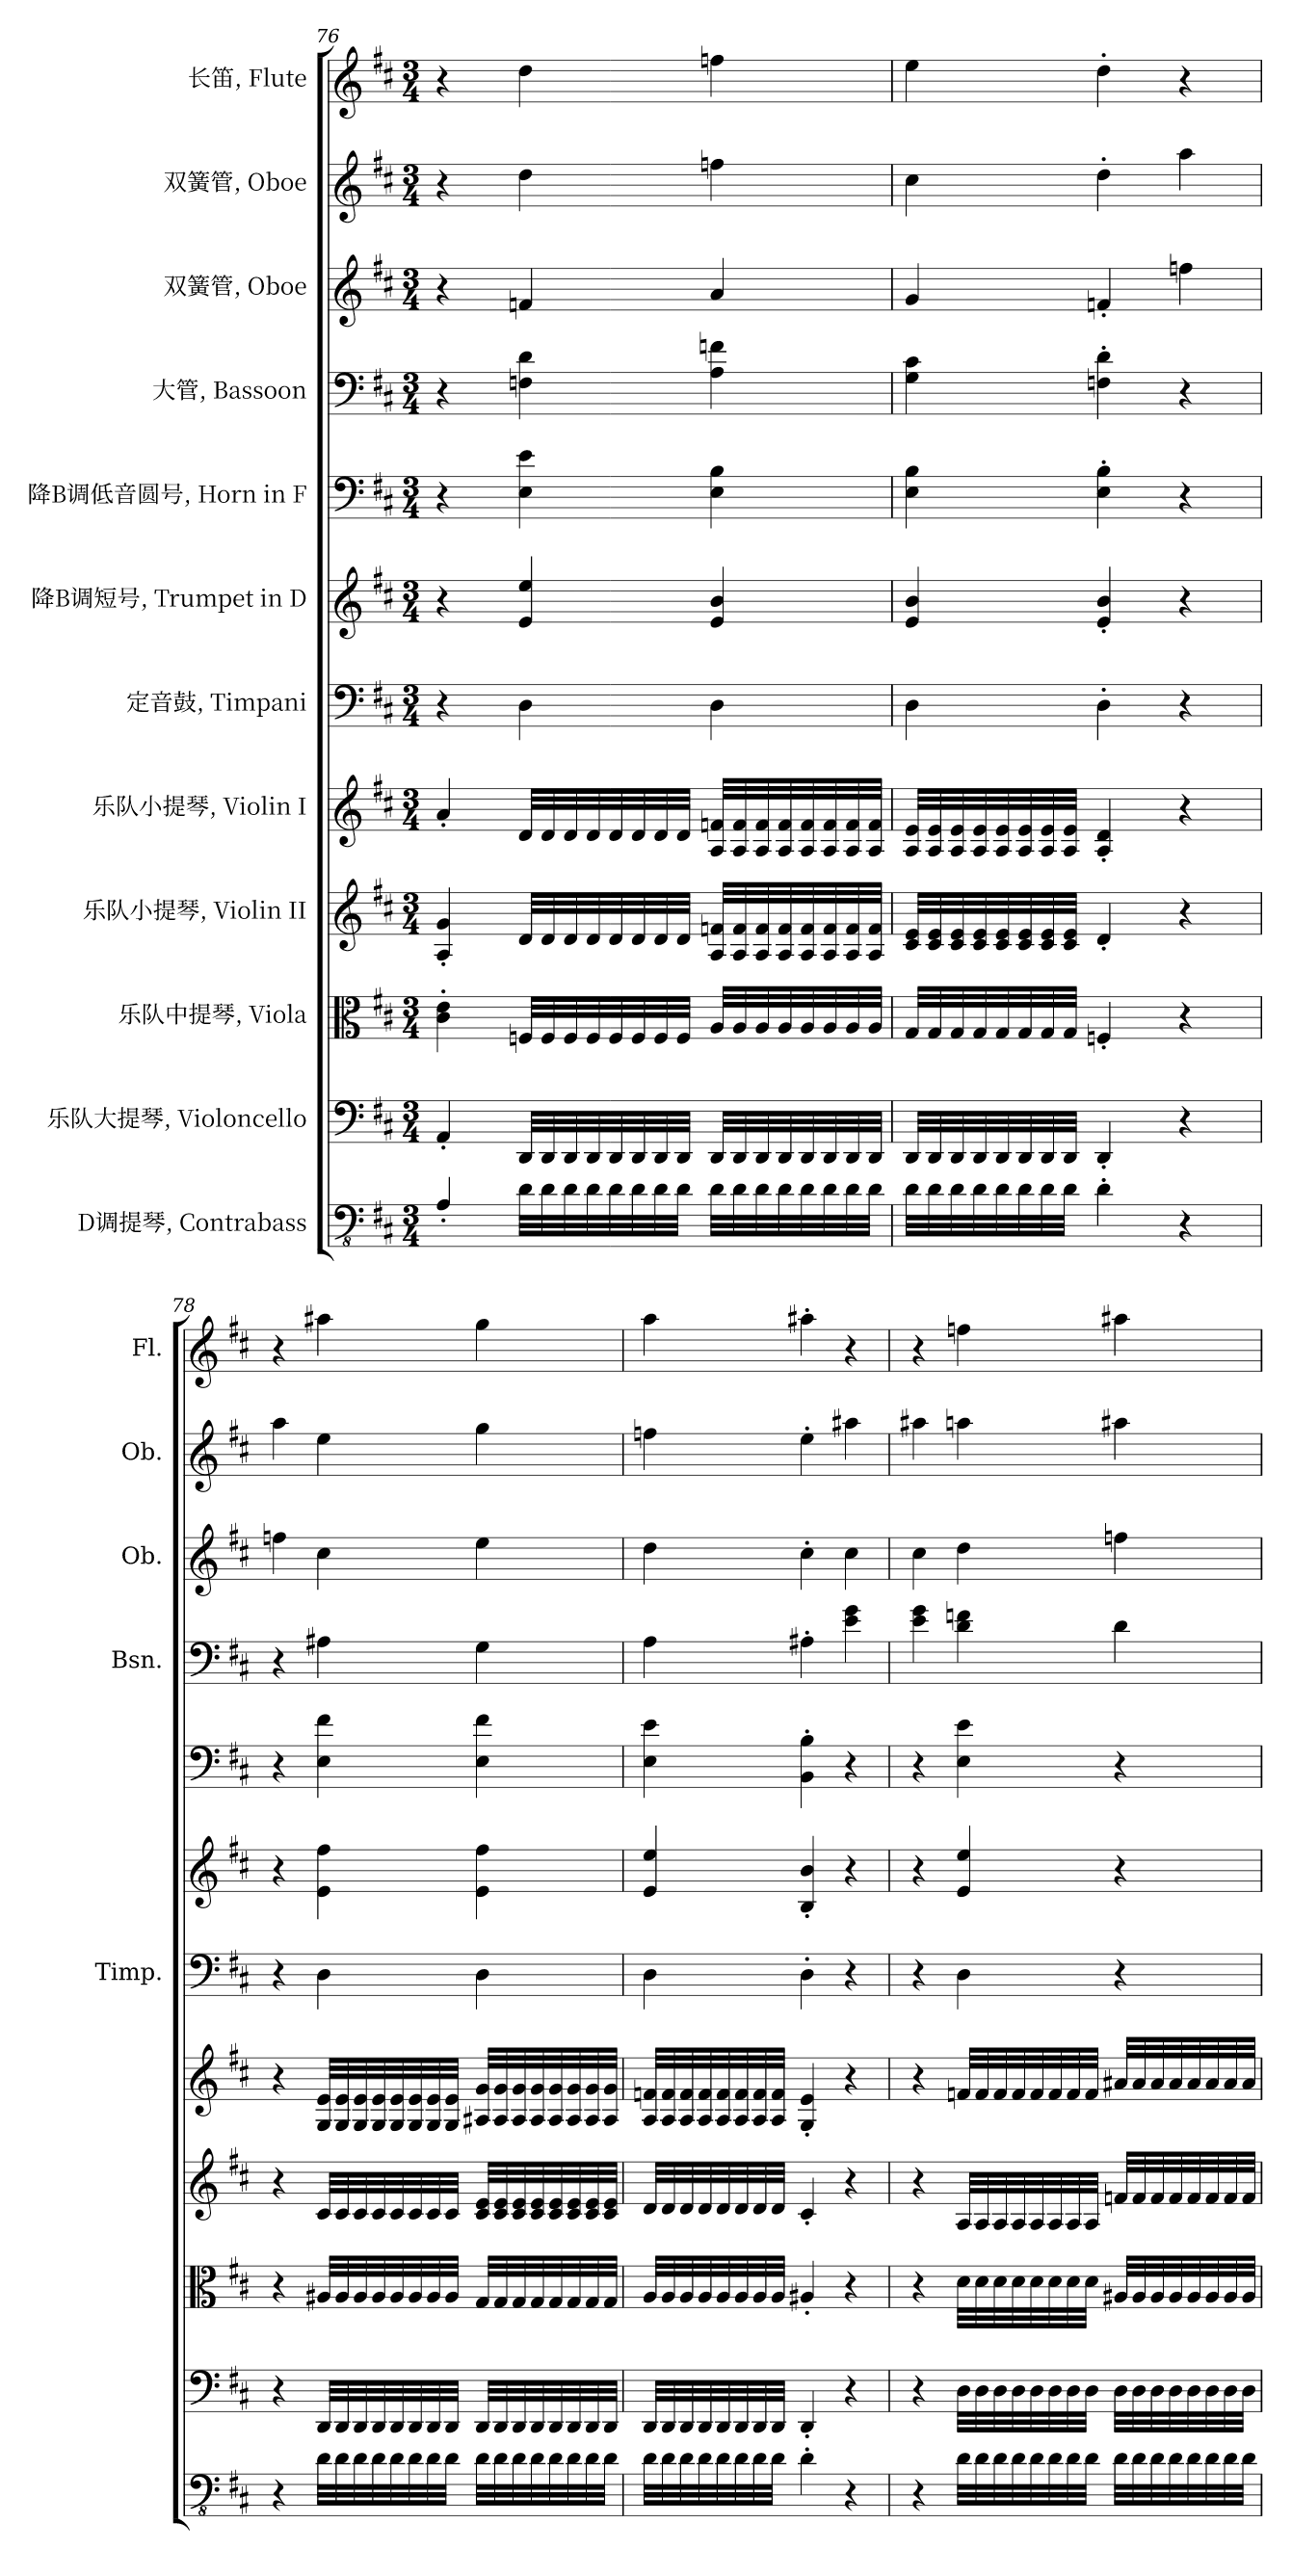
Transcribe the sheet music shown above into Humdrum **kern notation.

**kern	**kern	**kern	**kern	**kern	**kern	**kern	**kern	**kern	**kern	**kern	**kern
*part12	*part11	*part10	*part9	*part8	*part7	*part6	*part5	*part4	*part3	*part2	*part1
*staff12	*staff11	*staff10	*staff9	*staff8	*staff7	*staff6	*staff5	*staff4	*staff3	*staff2	*staff1
*I"D调提琴, Contrabass	*I"乐队大提琴, Violoncello	*I"乐队中提琴, Viola	*I"乐队小提琴, Violin II	*I"乐队小提琴, Violin I	*I"定音鼓, Timpani	*I"降B调短号, Trumpet in D	*I"降B调低音圆号, Horn in F	*I"大管, Bassoon	*I"双簧管, Oboe	*I"双簧管, Oboe	*I"长笛, Flute
*	*	*	*	*	*I'Timp.	*	*	*I'Bsn.	*I'Ob.	*I'Ob.	*I'Fl.
!!LO:PB:g=z
*clefFv4	*clefF4	*clefC3	*clefG2	*clefG2	*clefF4	*clefG2	*clefF4	*clefF4	*clefG2	*clefG2	*clefG2
*ITrd7c12	*	*	*	*	*	*ITrd1c2	*ITrd1c2	*	*	*	*
*k[f#c#]	*k[f#c#]	*k[f#c#]	*k[f#c#]	*k[f#c#]	*k[f#c#]	*k[]	*k[]	*k[f#c#]	*k[f#c#]	*k[f#c#]	*k[f#c#]
*M3/4	*M3/4	*M3/4	*M3/4	*M3/4	*M3/4	*M3/4	*M3/4	*M3/4	*M3/4	*M3/4	*M3/4
=76	=76	=76	=76	=76	=76	=76	=76	=76	=76	=76	=76
4AAA'/	4AA'/	4c#\' 4e\'	4A/' 4g/'	4a'/	4r	4r	4r	4r	4r	4r	4r
32DD\LLL	32DD/LLL	32Fn/LLL	32d/LLL	32d/LLL	4D\	4d/ 4dd/	4D\ 4d\	4Fn\ 4d\	4fn/	4dd\	4dd\
32DD\	32DD/	32F/	32d/	32d/	.	.	.	.	.	.	.
32DD\	32DD/	32F/	32d/	32d/	.	.	.	.	.	.	.
32DD\	32DD/	32F/	32d/	32d/	.	.	.	.	.	.	.
32DD\	32DD/	32F/	32d/	32d/	.	.	.	.	.	.	.
32DD\	32DD/	32F/	32d/	32d/	.	.	.	.	.	.	.
32DD\	32DD/	32F/	32d/	32d/	.	.	.	.	.	.	.
32DD\JJJ	32DD/JJJ	32F/JJJ	32d/JJJ	32d/JJJ	.	.	.	.	.	.	.
32DD\LLL	32DD/LLL	32A/LLL	32A/ 32fn/LLL	32A/ 32fn/LLL	4D\	4d/ 4a/	4D\ 4A\	4A\ 4fn\	4a/	4ffn\	4ffn\
32DD\	32DD/	32A/	32A/ 32f/	32A/ 32f/	.	.	.	.	.	.	.
32DD\	32DD/	32A/	32A/ 32f/	32A/ 32f/	.	.	.	.	.	.	.
32DD\	32DD/	32A/	32A/ 32f/	32A/ 32f/	.	.	.	.	.	.	.
32DD\	32DD/	32A/	32A/ 32f/	32A/ 32f/	.	.	.	.	.	.	.
32DD\	32DD/	32A/	32A/ 32f/	32A/ 32f/	.	.	.	.	.	.	.
32DD\	32DD/	32A/	32A/ 32f/	32A/ 32f/	.	.	.	.	.	.	.
32DD\JJJ	32DD/JJJ	32A/JJJ	32A/ 32f/JJJ	32A/ 32f/JJJ	.	.	.	.	.	.	.
=77	=77	=77	=77	=77	=77	=77	=77	=77	=77	=77	=77
32DD\LLL	32DD/LLL	32G/LLL	32c#/ 32e/LLL	32A/ 32e/LLL	4D\	4d/ 4a/	4D\ 4A\	4G\ 4c#\	4g/	4cc#\	4ee\
32DD\	32DD/	32G/	32c#/ 32e/	32A/ 32e/	.	.	.	.	.	.	.
32DD\	32DD/	32G/	32c#/ 32e/	32A/ 32e/	.	.	.	.	.	.	.
32DD\	32DD/	32G/	32c#/ 32e/	32A/ 32e/	.	.	.	.	.	.	.
32DD\	32DD/	32G/	32c#/ 32e/	32A/ 32e/	.	.	.	.	.	.	.
32DD\	32DD/	32G/	32c#/ 32e/	32A/ 32e/	.	.	.	.	.	.	.
32DD\	32DD/	32G/	32c#/ 32e/	32A/ 32e/	.	.	.	.	.	.	.
32DD\JJJ	32DD/JJJ	32G/JJJ	32c#/ 32e/JJJ	32A/ 32e/JJJ	.	.	.	.	.	.	.
4DD'\	4DD'/	4Fn'/	4d'/	4A/' 4d/'	4D'\	4d/' 4a/'	4D\' 4A\'	4Fn\' 4d\'	4fn'/	4dd'\	4dd'\
4r	4r	4r	4r	4r	4r	4r	4r	4r	4ffn\	4aa\	4r
!!LO:PB:g=z
=78	=78	=78	=78	=78	=78	=78	=78	=78	=78	=78	=78
4r	4r	4r	4r	4r	4r	4r	4r	4r	4ffn\	4aa\	4r
32DD\LLL	32DD/LLL	32A#X/LLL	32c#/LLL	32G/ 32e/LLL	4D\	4d\ 4ee\	4D\ 4e\	4A#X\	4cc#\	4ee\	4aa#X\
32DD\	32DD/	32A#/	32c#/	32G/ 32e/	.	.	.	.	.	.	.
32DD\	32DD/	32A#/	32c#/	32G/ 32e/	.	.	.	.	.	.	.
32DD\	32DD/	32A#/	32c#/	32G/ 32e/	.	.	.	.	.	.	.
32DD\	32DD/	32A#/	32c#/	32G/ 32e/	.	.	.	.	.	.	.
32DD\	32DD/	32A#/	32c#/	32G/ 32e/	.	.	.	.	.	.	.
32DD\	32DD/	32A#/	32c#/	32G/ 32e/	.	.	.	.	.	.	.
32DD\JJJ	32DD/JJJ	32A#/JJJ	32c#/JJJ	32G/ 32e/JJJ	.	.	.	.	.	.	.
32DD\LLL	32DD/LLL	32G/LLL	32c#/ 32e/LLL	32A#X/ 32g/LLL	4D\	4d\ 4ee\	4D\ 4e\	4G\	4ee\	4gg\	4gg\
32DD\	32DD/	32G/	32c#/ 32e/	32A#/ 32g/	.	.	.	.	.	.	.
32DD\	32DD/	32G/	32c#/ 32e/	32A#/ 32g/	.	.	.	.	.	.	.
32DD\	32DD/	32G/	32c#/ 32e/	32A#/ 32g/	.	.	.	.	.	.	.
32DD\	32DD/	32G/	32c#/ 32e/	32A#/ 32g/	.	.	.	.	.	.	.
32DD\	32DD/	32G/	32c#/ 32e/	32A#/ 32g/	.	.	.	.	.	.	.
32DD\	32DD/	32G/	32c#/ 32e/	32A#/ 32g/	.	.	.	.	.	.	.
32DD\JJJ	32DD/JJJ	32G/JJJ	32c#/ 32e/JJJ	32A#/ 32g/JJJ	.	.	.	.	.	.	.
=79	=79	=79	=79	=79	=79	=79	=79	=79	=79	=79	=79
32DD\LLL	32DD/LLL	32A/LLL	32d/LLL	32A/ 32fn/LLL	4D\	4d/ 4dd/	4D\ 4d\	4A\	4dd\	4ffn\	4aa\
32DD\	32DD/	32A/	32d/	32A/ 32f/	.	.	.	.	.	.	.
32DD\	32DD/	32A/	32d/	32A/ 32f/	.	.	.	.	.	.	.
32DD\	32DD/	32A/	32d/	32A/ 32f/	.	.	.	.	.	.	.
32DD\	32DD/	32A/	32d/	32A/ 32f/	.	.	.	.	.	.	.
32DD\	32DD/	32A/	32d/	32A/ 32f/	.	.	.	.	.	.	.
32DD\	32DD/	32A/	32d/	32A/ 32f/	.	.	.	.	.	.	.
32DD\JJJ	32DD/JJJ	32A/JJJ	32d/JJJ	32A/ 32f/JJJ	.	.	.	.	.	.	.
4DD'\	4DD'/	4A#X'/	4c#'/	4G/' 4e/'	4D'\	4A/' 4a/'	4AA\' 4A\'	4A#X'\	4cc#'\	4ee'\	4aa#X'\
4r	4r	4r	4r	4r	4r	4r	4r	4e\ 4g\	4cc#\	4aa#X\	4r
!!LO:PB:g=z
=80	=80	=80	=80	=80	=80	=80	=80	=80	=80	=80	=80
4r	4r	4r	4r	4r	4r	4r	4r	4e\ 4g\	4cc#\	4aa#X\	4r
32DD\LLL	32D\LLL	32d\LLL	32A/LLL	32fn/LLL	4D\	4d/ 4dd/	4D\ 4d\	4d\ 4fn\	4dd\	4aan\	4ffn\
32DD\	32D\	32d\	32A/	32f/	.	.	.	.	.	.	.
32DD\	32D\	32d\	32A/	32f/	.	.	.	.	.	.	.
32DD\	32D\	32d\	32A/	32f/	.	.	.	.	.	.	.
32DD\	32D\	32d\	32A/	32f/	.	.	.	.	.	.	.
32DD\	32D\	32d\	32A/	32f/	.	.	.	.	.	.	.
32DD\	32D\	32d\	32A/	32f/	.	.	.	.	.	.	.
32DD\JJJ	32D\JJJ	32d\JJJ	32A/JJJ	32f/JJJ	.	.	.	.	.	.	.
32DD\LLL	32D\LLL	32A#X/LLL	32fn/LLL	32a#X/LLL	4r	4r	4r	4d\	4ffn\	4aa#X\	4aa#X\
32DD\	32D\	32A#/	32f/	32a#/	.	.	.	.	.	.	.
32DD\	32D\	32A#/	32f/	32a#/	.	.	.	.	.	.	.
32DD\	32D\	32A#/	32f/	32a#/	.	.	.	.	.	.	.
32DD\	32D\	32A#/	32f/	32a#/	.	.	.	.	.	.	.
32DD\	32D\	32A#/	32f/	32a#/	.	.	.	.	.	.	.
32DD\	32D\	32A#/	32f/	32a#/	.	.	.	.	.	.	.
32DD\JJJ	32D\JJJ	32A#/JJJ	32f/JJJ	32a#/JJJ	.	.	.	.	.	.	.
=	=	=	=	=	=	=	=	=	=	=	=
*-	*-	*-	*-	*-	*-	*-	*-	*-	*-	*-	*-
